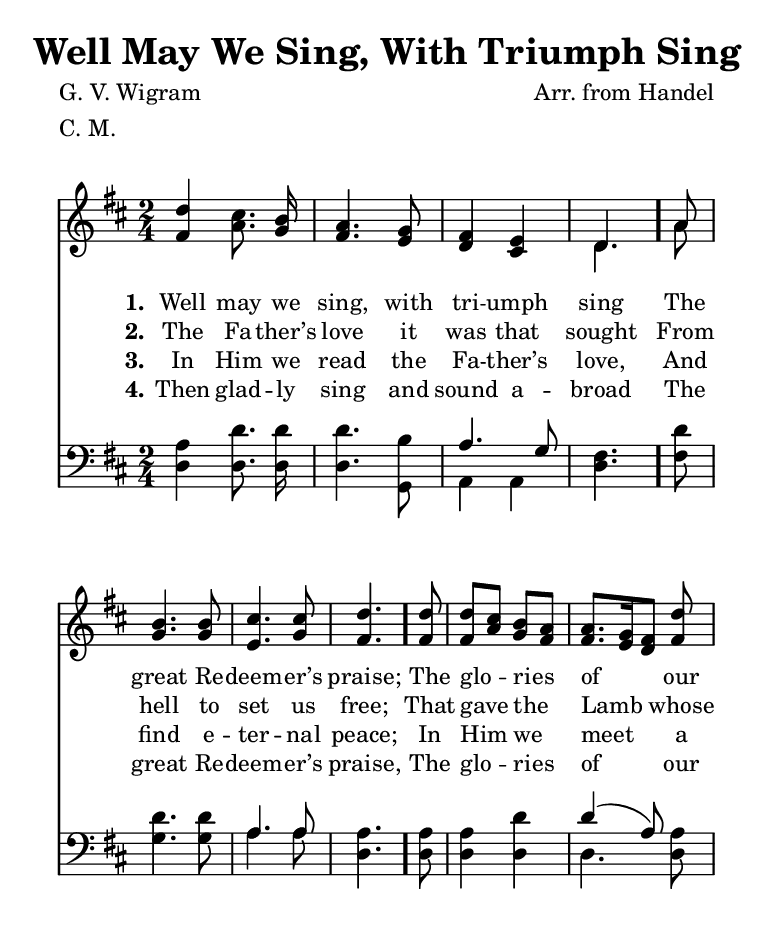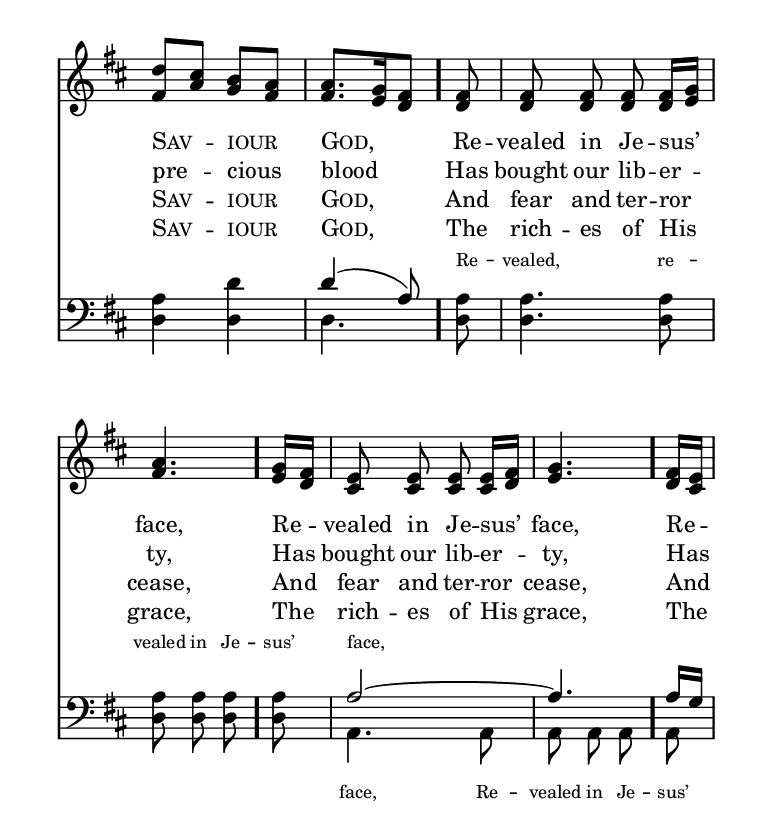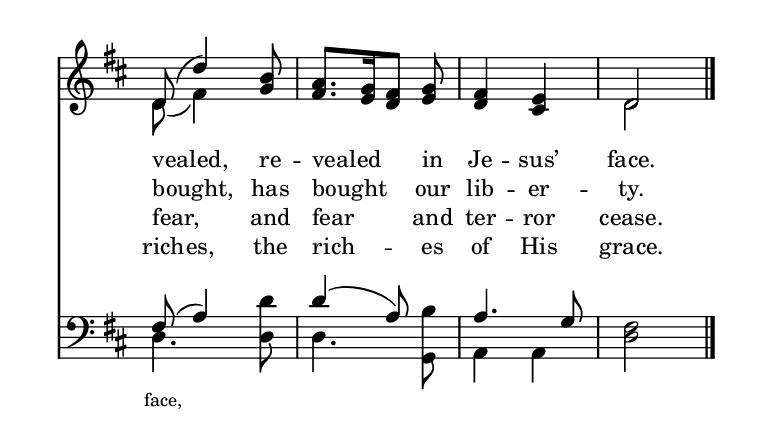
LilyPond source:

\include "common/global.ily"
\paper {
  \include "common/paper.ily"
  ragged-bottom = ##t
  system-system-spacing.padding = 7
}

\header{
  %gospel
  hymnnumber = "285"
  title = "Well May We Sing, With Triumph Sing"
  tunename = "Antioch"
  meter = "C. M."
  poet = "G. V. Wigram"
  composer = "Arr. from Handel"
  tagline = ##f
}

global = {
  \include "common/overrides.ily"
  \override Staff.TimeSignature.style = #'numbered
  \time 2/4
  \override Score.MetronomeMark.transparent = ##t % hide all fermata changes too
  \tempo 4=80
  \key d \major
  \autoBeamOff
}

notesSoprano = {
\global
\relative c'' {

  d4 cis8. b16 | a4. g8 | fis4 e | d4.
  a'8 | b4. b8 | cis4. cis8 | d4. \eogbreak
  d8 | d8[ cis] b[ a] | a8.[ g16 fis8] d'8 | d8[ cis] b[ a] | a8.[ g16 fis8]
  fis8 | fis fis fis fis16[ g] | a4.
  g16[ fis] | e8 e e e16[ fis] | g4.
  fis16[ e] | d8( d'4) b8 | a8.[ g16 fis8] g8 | fis4 e | d2 |

  \bar "|."

}
}

notesAlto = {
\global
\relative e' {

  fis4 a8. g16 | fis4. e8 | d4 cis | d4.
  a'8 | g4. g8 | e4. g8 | fis4.
  fis8 | fis8[ a] g[ fis] | fis8.[ e16 d8] fis8 | fis8[ a] g[ fis] | fis8.[ e16 d8]
  d8 | d d d d16[ e] | fis4.
  e16[ d] | cis8 cis cis cis16[ d] | e4.
  d16[ cis] | d8( fis4) g8 | fis8.[ e16 d8] e | d4 cis | d2 |

}
}

notesTenor = {
\global
\relative a {

  a4 d8. d16 | d4. b8 | a4. g8 | fis4.
  d'8 | d4. d8 | a4. a8 | a4.
  a8 | a4 d | d4( a8) a8 | a4 d | d4( a8)
  a8 | a4. a8 | a a a a | a2 ~ | a4.
  a16[ g] | fis8( a4) d8 | d4( a8) b | a4. g8 | fis2 |

}
}

notesBass = {
\global
\relative f {

  d4 d8. d16 | d4. g,8 | a4 a | d4.
  fis8 | g4. g8 | a4. a8 | d,4.
  d8 | d4 d | d4. d8 | d4 d | d4.
  d8 | d4. d8 | d d d d |
  a4. a8 | a a a a | d4. d8 | d4. g,8 | a4 a | d2

}
}

wordsA = \lyricmode {
\set stanza = "1."

Well may we sing, with tri -- umph sing \bar "."
The great Re -- deem -- er’s praise; \bar "."
The glo -- ries of our \markup\caps Sav -- \markup\caps iour \markup\caps God, \bar "."
Re -- vealed in Je -- sus’ face, \bar "."
Re -- vealed in Je -- sus’ face, \bar "."
Re -- vealed, re -- vealed in Je -- sus’ face. \bar "."

}

wordsB = \lyricmode {
\set stanza = "2."

The Fa -- ther’s love it was that sought
From hell to set us free;
That gave the Lamb whose pre -- cious blood
Has bought our lib -- er -- ty,
Has bought our lib -- er -- ty,
Has bought, has bought our lib -- er -- ty.

}

wordsC = \lyricmode {
\set stanza = "3."

In Him we read the Fa -- ther’s love,
And find e -- ter -- nal peace;
In Him we meet a \markup\caps Sav -- \markup\caps iour \markup\caps God,
And fear and ter -- ror cease,
And fear and ter -- ror cease,
And fear, and fear and ter -- ror cease.

}

wordsD = \lyricmode {
\set stanza = "4."

Then glad -- ly sing and sound a -- broad
The great Re -- deem -- er’s praise,
The glo -- ries of our \markup\caps Sav -- \markup\caps iour \markup\caps God,
The rich -- es of His grace,
The rich -- es of His grace,
The { \mon } rich -- es, { \moff } the rich -- es of His grace.

}

underWordsTenor = \lyricmode {
\override LyricText.font-size = #-2

\repeat unfold 22 \skip 4
Re -- vealed, re -- vealed in Je -- sus’ face,__

}

underWordsBass = \lyricmode {
\override LyricText.font-size = #-2

\repeat unfold 29 \skip 4
face, Re -- vealed in Je -- sus’ face,

}

\score {
  \context ChoirStaff <<
    \context Staff = upper <<
      \set Staff.autoBeaming = ##f
      \set ChoirStaff.systemStartDelimiter = #'SystemStartBar
      \set ChoirStaff.printPartCombineTexts = ##f
      \partcombine #'(2 . 9) \notesSoprano \notesAlto
      \context NullVoice = sopranos { \voiceOne << \notesSoprano >> }
      \context NullVoice = altos { \voiceTwo << \notesAlto >> }
      \context Lyrics = one   \lyricsto sopranos \wordsA
      \context Lyrics = two   \lyricsto sopranos \wordsB
      \context Lyrics = three \lyricsto sopranos \wordsC
      \context Lyrics = four  \lyricsto sopranos \wordsD
    >>
    \context Staff = men <<
      \set Staff.autoBeaming = ##f
      \clef bass
      \set ChoirStaff.printPartCombineTexts = ##f
      \partcombine #'(2 . 9) \notesTenor \notesBass
      \context NullVoice = tenors { \voiceOne << \notesTenor >> }
      \context NullVoice = basses { \voiceTwo << \notesBass >> }
      \context Lyrics = five \with { alignAboveContext = men } \lyricsto tenors \underWordsTenor
      \context Lyrics = six  \with { alignBelowContext = men } \lyricsto basses \underWordsBass
    >>
  >>
  \layout {
    \include "common/layout.ily"
  }
  \midi{
    \include "common/midi.ily"
  }
}

\version "2.19.49"  % necessary for upgrading to future LilyPond versions.

% vi:set et ts=2 sw=2 ai nocindent syntax=lilypond:
